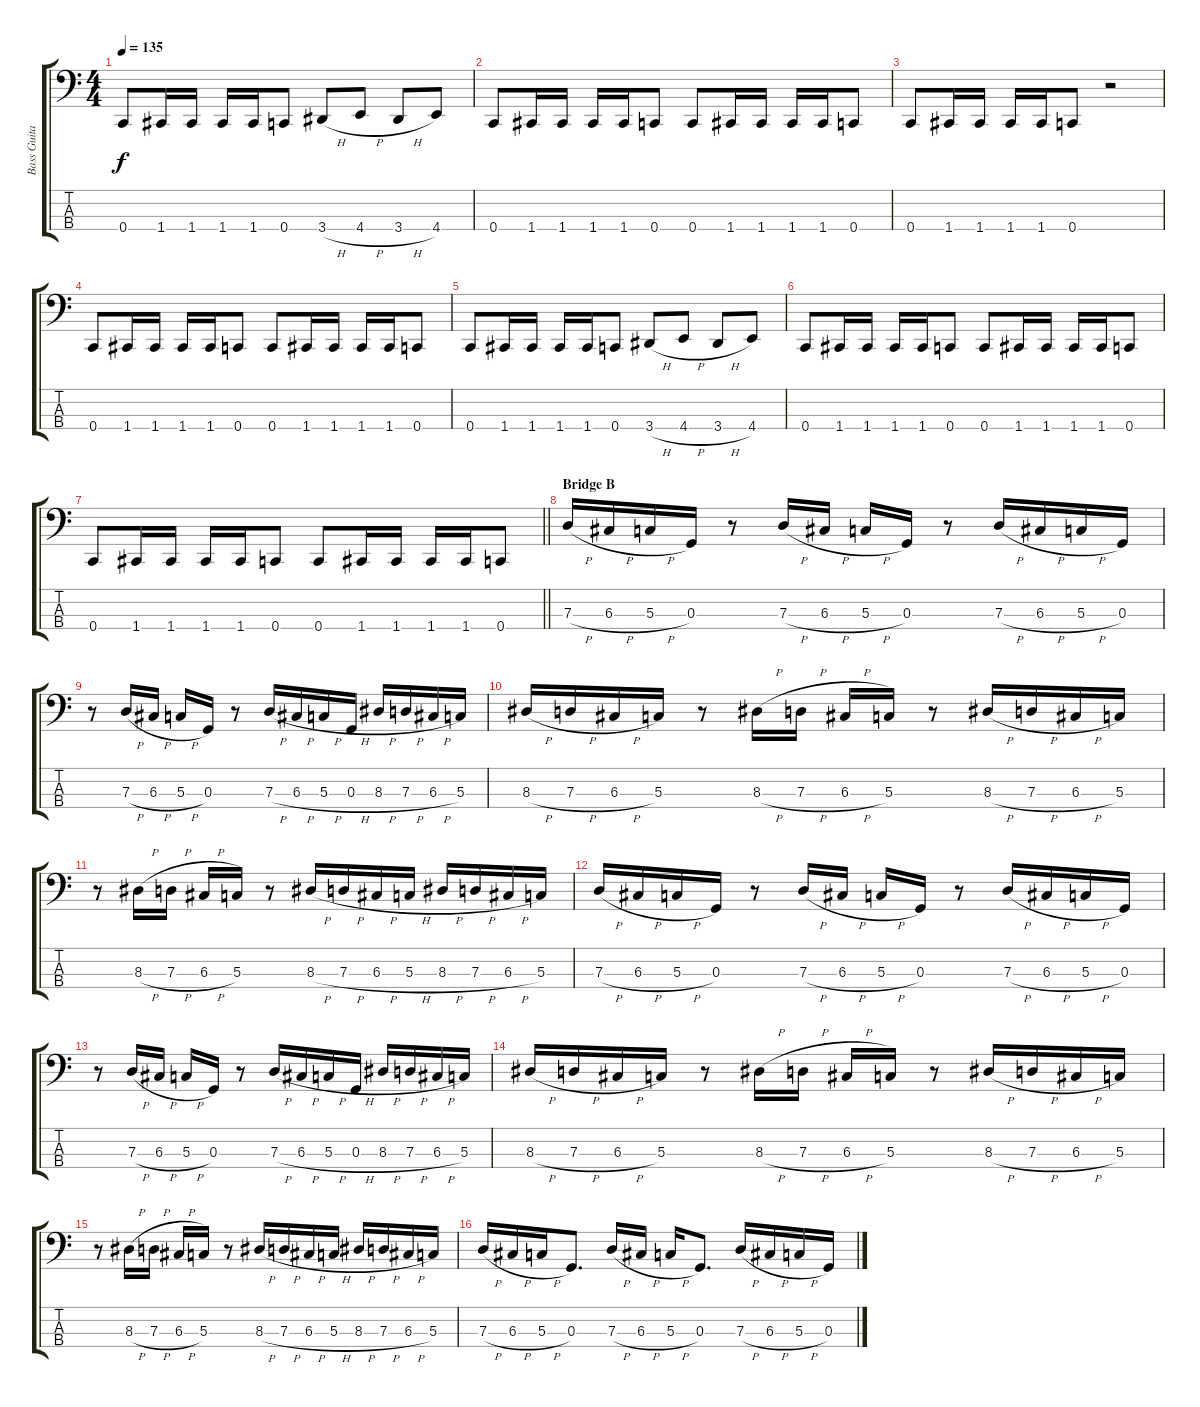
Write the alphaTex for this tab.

\track ("Bass Guitar" "Bass Guita") {instrument electricbassfinger}
\staff {score tabs}
\tuning (F2 C2 G1 C1) {hide}
\ts (4 4)
\tempo 135
\clef f4
\ks c
0.4.8{dy f} 1.4.16 1.4.16 1.4.16 1.4.16 0.4.8 3.4{h}.8 4.4{h}.8 3.4{h}.8 4.4.8 |
0.4.8 1.4.16 1.4.16 1.4.16 1.4.16 0.4.8 0.4.8 1.4.16 1.4.16 1.4.16 1.4.16 0.4.8 |
0.4.8 1.4.16 1.4.16 1.4.16 1.4.16 0.4.8 r.2 |
0.4.8 1.4.16 1.4.16 1.4.16 1.4.16 0.4.8 0.4.8 1.4.16 1.4.16 1.4.16 1.4.16 0.4.8 |
0.4.8 1.4.16 1.4.16 1.4.16 1.4.16 0.4.8 3.4{h}.8 4.4{h}.8 3.4{h}.8 4.4.8 |
0.4.8 1.4.16 1.4.16 1.4.16 1.4.16 0.4.8 0.4.8 1.4.16 1.4.16 1.4.16 1.4.16 0.4.8 |
\barLineRight lightlight
0.4.8 1.4.16 1.4.16 1.4.16 1.4.16 0.4.8 0.4.8 1.4.16 1.4.16 1.4.16 1.4.16 0.4.8 |
\section ("" "Bridge B")
7.3{h}.16 6.3{h}.16 5.3{h}.16 0.3.16 r.8 7.3{h}.16 6.3{h}.16 5.3{h}.16 0.3.16 r.8 7.3{h}.16 6.3{h}.16 5.3{h}.16 0.3.16 |
r.8 7.3{h}.16 6.3{h}.16 5.3{h}.16 0.3.16 r.8 7.3{h}.16 6.3{h}.16 5.3{h}.16 0.3{h}.16 8.3{h}.16 7.3{h}.16 6.3{h}.16 5.3.16 |
8.3{h}.16 7.3{h}.16 6.3{h}.16 5.3.16 r.8 8.3{h}.16 7.3{h}.16 6.3{h}.16 5.3.16 r.8 8.3{h}.16 7.3{h}.16 6.3{h}.16 5.3.16 |
r.8 8.3{h}.16 7.3{h}.16 6.3{h}.16 5.3.16 r.8 8.3{h}.16 7.3{h}.16 6.3{h}.16 5.3{h}.16 8.3{h}.16 7.3{h}.16 6.3{h}.16 5.3.16 |
7.3{h}.16 6.3{h}.16 5.3{h}.16 0.3.16 r.8 7.3{h}.16 6.3{h}.16 5.3{h}.16 0.3.16 r.8 7.3{h}.16 6.3{h}.16 5.3{h}.16 0.3.16 |
r.8 7.3{h}.16 6.3{h}.16 5.3{h}.16 0.3.16 r.8 7.3{h}.16 6.3{h}.16 5.3{h}.16 0.3{h}.16 8.3{h}.16 7.3{h}.16 6.3{h}.16 5.3.16 |
8.3{h}.16 7.3{h}.16 6.3{h}.16 5.3.16 r.8 8.3{h}.16 7.3{h}.16 6.3{h}.16 5.3.16 r.8 8.3{h}.16 7.3{h}.16 6.3{h}.16 5.3.16 |
r.8 8.3{h}.16 7.3{h}.16 6.3{h}.16 5.3.16 r.8 8.3{h}.16 7.3{h}.16 6.3{h}.16 5.3{h}.16 8.3{h}.16 7.3{h}.16 6.3{h}.16 5.3.16 |
7.3{h}.16 6.3{h}.16 5.3{h}.16 0.3.8{d} 7.3{h}.16 6.3{h}.16 5.3{h}.16 0.3.8{d} 7.3{h}.16 6.3{h}.16 5.3{h}.16 0.3.16
